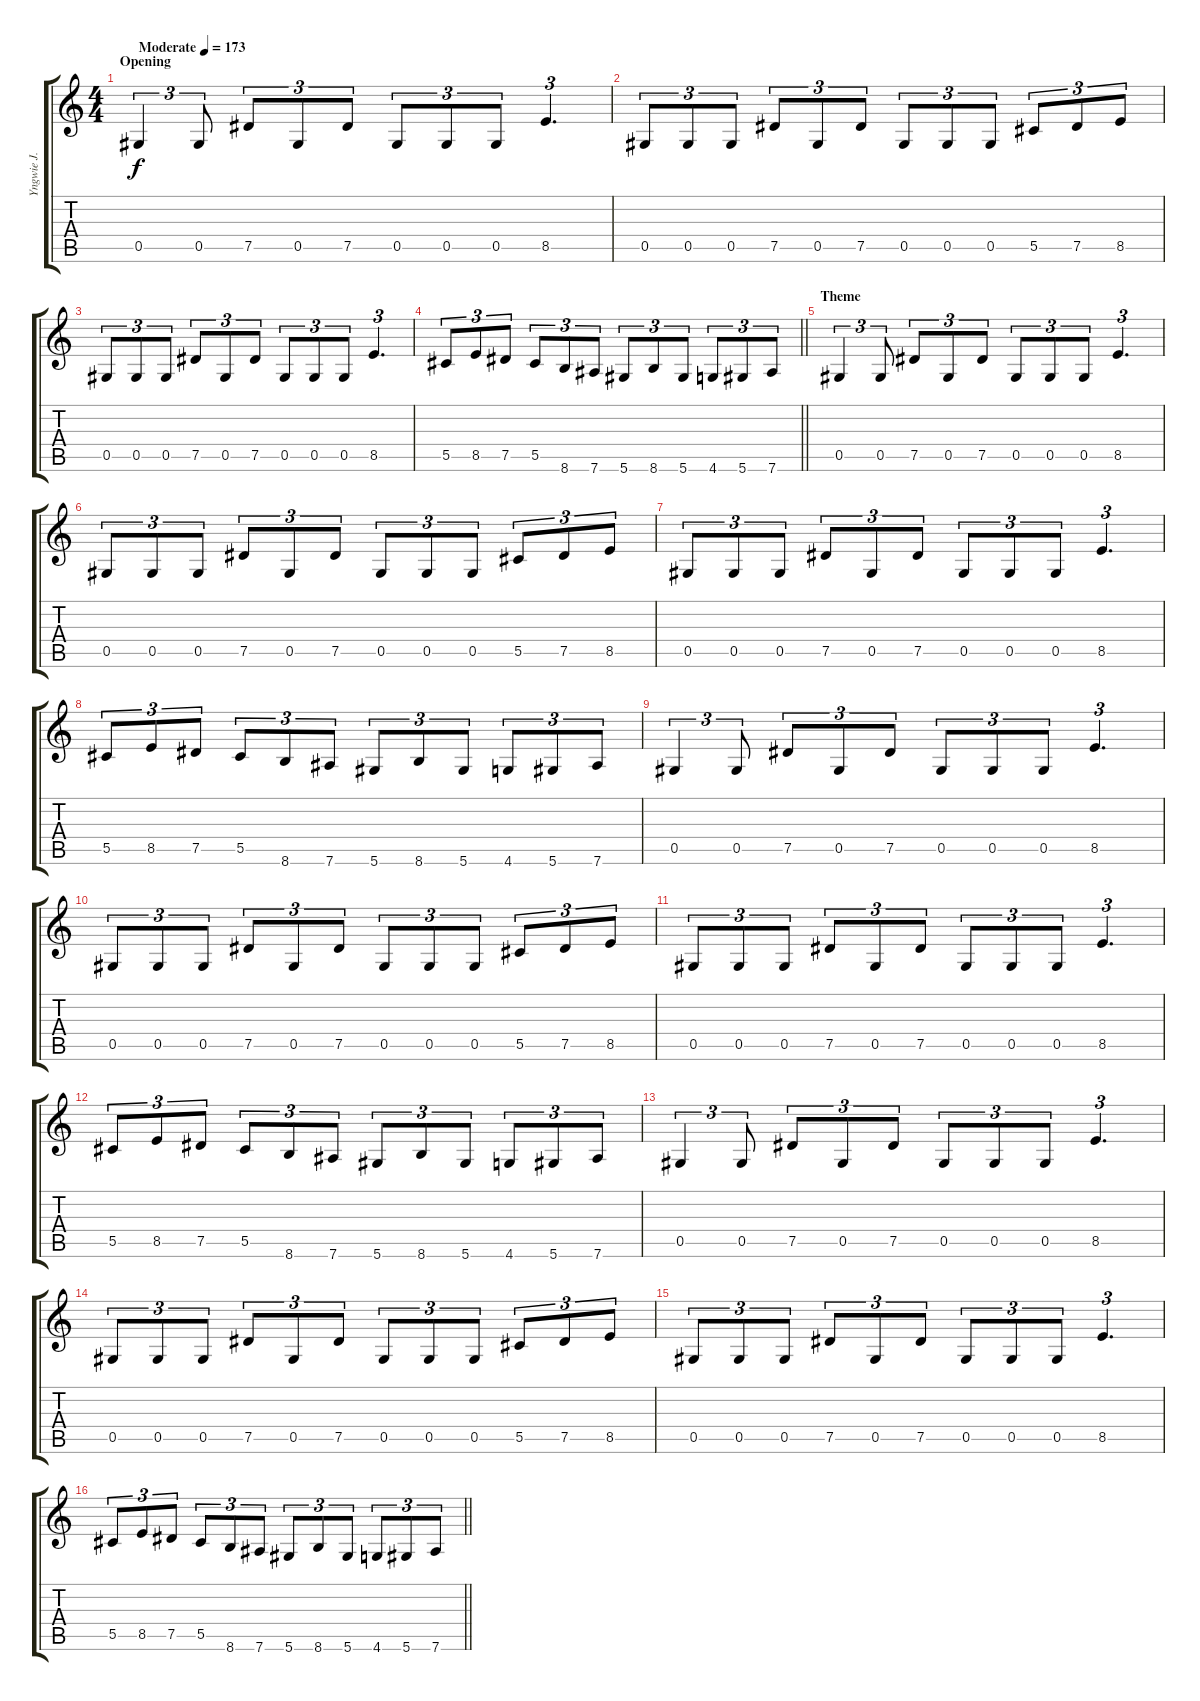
\track ("Yngwie J. Malmsteen" "Yngwie J. ") {instrument overdrivenguitar}
\staff {score tabs}
\tuning (Eb4 Bb3 Gb3 Db3 Ab2 Eb2) {hide}
\ts (4 4)
\section ("" "Opening")
\tempo (173 "Moderate")
\clef g2
\ks c
0.5.4{tu (3 2) dy f instrument overdrivenguitar} 0.5.8{tu (3 2)} 7.5.8{tu (3 2)} 0.5.8{tu (3 2)} 7.5.8{tu (3 2)} 0.5.8{tu (3 2)} 0.5.8{tu (3 2)} 0.5.8{tu (3 2)} 8.5.4{d tu (3 2)} |
0.5.8{tu (3 2)} 0.5.8{tu (3 2)} 0.5.8{tu (3 2)} 7.5.8{tu (3 2)} 0.5.8{tu (3 2)} 7.5.8{tu (3 2)} 0.5.8{tu (3 2)} 0.5.8{tu (3 2)} 0.5.8{tu (3 2)} 5.5.8{tu (3 2)} 7.5.8{tu (3 2)} 8.5.8{tu (3 2)} |
0.5.8{tu (3 2)} 0.5.8{tu (3 2)} 0.5.8{tu (3 2)} 7.5.8{tu (3 2)} 0.5.8{tu (3 2)} 7.5.8{tu (3 2)} 0.5.8{tu (3 2)} 0.5.8{tu (3 2)} 0.5.8{tu (3 2)} 8.5.4{d tu (3 2)} |
\barLineRight lightlight
5.5.8{tu (3 2)} 8.5.8{tu (3 2)} 7.5.8{tu (3 2)} 5.5.8{tu (3 2)} 8.6.8{tu (3 2)} 7.6.8{tu (3 2)} 5.6.8{tu (3 2)} 8.6.8{tu (3 2)} 5.6.8{tu (3 2)} 4.6.8{tu (3 2)} 5.6.8{tu (3 2)} 7.6.8{tu (3 2)} |
\section ("" "Theme")
0.5.4{tu (3 2)} 0.5.8{tu (3 2)} 7.5.8{tu (3 2)} 0.5.8{tu (3 2)} 7.5.8{tu (3 2)} 0.5.8{tu (3 2)} 0.5.8{tu (3 2)} 0.5.8{tu (3 2)} 8.5.4{d tu (3 2)} |
0.5.8{tu (3 2)} 0.5.8{tu (3 2)} 0.5.8{tu (3 2)} 7.5.8{tu (3 2)} 0.5.8{tu (3 2)} 7.5.8{tu (3 2)} 0.5.8{tu (3 2)} 0.5.8{tu (3 2)} 0.5.8{tu (3 2)} 5.5.8{tu (3 2)} 7.5.8{tu (3 2)} 8.5.8{tu (3 2)} |
0.5.8{tu (3 2)} 0.5.8{tu (3 2)} 0.5.8{tu (3 2)} 7.5.8{tu (3 2)} 0.5.8{tu (3 2)} 7.5.8{tu (3 2)} 0.5.8{tu (3 2)} 0.5.8{tu (3 2)} 0.5.8{tu (3 2)} 8.5.4{d tu (3 2)} |
5.5.8{tu (3 2)} 8.5.8{tu (3 2)} 7.5.8{tu (3 2)} 5.5.8{tu (3 2)} 8.6.8{tu (3 2)} 7.6.8{tu (3 2)} 5.6.8{tu (3 2)} 8.6.8{tu (3 2)} 5.6.8{tu (3 2)} 4.6.8{tu (3 2)} 5.6.8{tu (3 2)} 7.6.8{tu (3 2)} |
0.5.4{tu (3 2)} 0.5.8{tu (3 2)} 7.5.8{tu (3 2)} 0.5.8{tu (3 2)} 7.5.8{tu (3 2)} 0.5.8{tu (3 2)} 0.5.8{tu (3 2)} 0.5.8{tu (3 2)} 8.5.4{d tu (3 2)} |
0.5.8{tu (3 2)} 0.5.8{tu (3 2)} 0.5.8{tu (3 2)} 7.5.8{tu (3 2)} 0.5.8{tu (3 2)} 7.5.8{tu (3 2)} 0.5.8{tu (3 2)} 0.5.8{tu (3 2)} 0.5.8{tu (3 2)} 5.5.8{tu (3 2)} 7.5.8{tu (3 2)} 8.5.8{tu (3 2)} |
0.5.8{tu (3 2)} 0.5.8{tu (3 2)} 0.5.8{tu (3 2)} 7.5.8{tu (3 2)} 0.5.8{tu (3 2)} 7.5.8{tu (3 2)} 0.5.8{tu (3 2)} 0.5.8{tu (3 2)} 0.5.8{tu (3 2)} 8.5.4{d tu (3 2)} |
5.5.8{tu (3 2)} 8.5.8{tu (3 2)} 7.5.8{tu (3 2)} 5.5.8{tu (3 2)} 8.6.8{tu (3 2)} 7.6.8{tu (3 2)} 5.6.8{tu (3 2)} 8.6.8{tu (3 2)} 5.6.8{tu (3 2)} 4.6.8{tu (3 2)} 5.6.8{tu (3 2)} 7.6.8{tu (3 2)} |
0.5.4{tu (3 2)} 0.5.8{tu (3 2)} 7.5.8{tu (3 2)} 0.5.8{tu (3 2)} 7.5.8{tu (3 2)} 0.5.8{tu (3 2)} 0.5.8{tu (3 2)} 0.5.8{tu (3 2)} 8.5.4{d tu (3 2)} |
0.5.8{tu (3 2)} 0.5.8{tu (3 2)} 0.5.8{tu (3 2)} 7.5.8{tu (3 2)} 0.5.8{tu (3 2)} 7.5.8{tu (3 2)} 0.5.8{tu (3 2)} 0.5.8{tu (3 2)} 0.5.8{tu (3 2)} 5.5.8{tu (3 2)} 7.5.8{tu (3 2)} 8.5.8{tu (3 2)} |
0.5.8{tu (3 2)} 0.5.8{tu (3 2)} 0.5.8{tu (3 2)} 7.5.8{tu (3 2)} 0.5.8{tu (3 2)} 7.5.8{tu (3 2)} 0.5.8{tu (3 2)} 0.5.8{tu (3 2)} 0.5.8{tu (3 2)} 8.5.4{d tu (3 2)} |
\barLineRight lightlight
5.5.8{tu (3 2)} 8.5.8{tu (3 2)} 7.5.8{tu (3 2)} 5.5.8{tu (3 2)} 8.6.8{tu (3 2)} 7.6.8{tu (3 2)} 5.6.8{tu (3 2)} 8.6.8{tu (3 2)} 5.6.8{tu (3 2)} 4.6.8{tu (3 2)} 5.6.8{tu (3 2)} 7.6.8{tu (3 2)}
